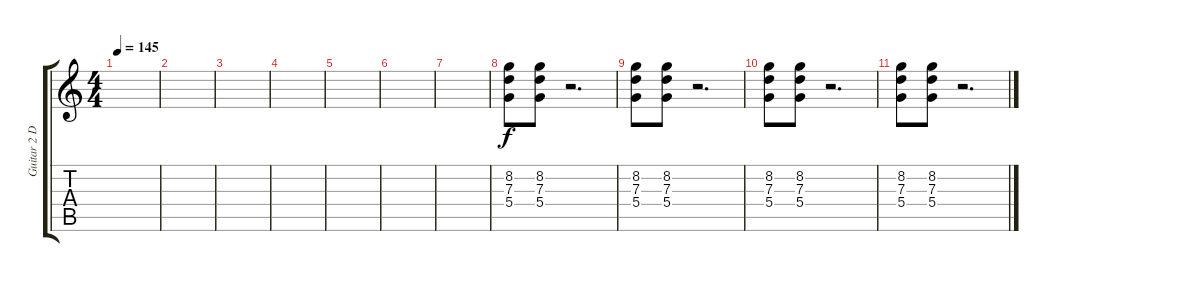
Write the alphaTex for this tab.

\track ("Guitar 2 Dist" "Guitar 2 D") {instrument distortionguitar}
\staff {score tabs}
\tuning (E4 B3 G3 D3 A2 D2) {hide}
\ts (4 4)
\tempo 145
\clef g2
\ks c
|
|
|
|
|
|
|
(8.2 7.3 5.4).8 (8.2 7.3 5.4).8 r.2{d} |
(8.2 7.3 5.4).8 (8.2 7.3 5.4).8 r.2{d} |
(8.2 7.3 5.4).8 (8.2 7.3 5.4).8 r.2{d} |
(8.2 7.3 5.4).8 (8.2 7.3 5.4).8 r.2{d}
